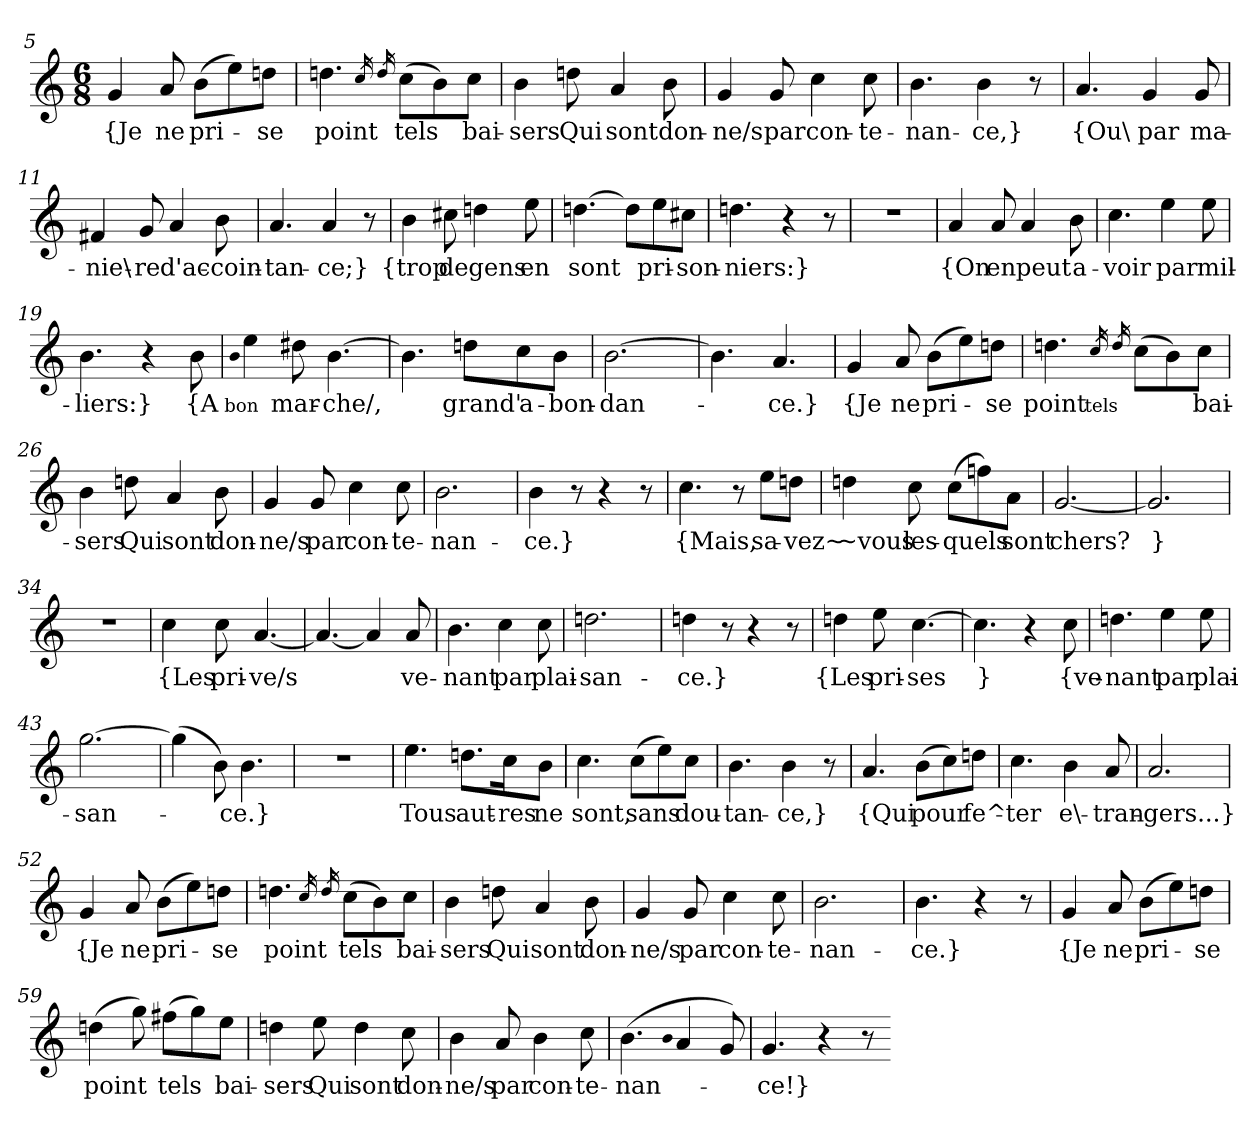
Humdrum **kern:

**kern	**text
*part1	*part1
*staff1	*staff1
*clefG2	*
*M6/8	*
=5	=5
4g	{Je
8a	ne
(8b\L	pri-
8ee\)	.
8ddn\J	-se
=6	=6
4.ddn	point
16qcc	.
16qdd	.
(8cc\L	tels
8b\)	.
8cc\J	bai-
=7	=7
4b	-sers
8ddn	Qui
4a	sont
8b	don-
=8	=8
4g	-ne/s
8g	par
4cc	con-
8cc	-te-
=9	=9
4.b	-nan-
4b	-ce,}
8r	.
=10	=10
4.a	{Ou\
4g	par
8g	ma-
=11	=11
4f#X	-nie\-
8g	-re
4a	d'ac-
8b	-coin-
=12	=12
4.a	-tan-
4a	-ce;}
8r	.
=13	=13
4b	{trop
8cc#X	de
4ddn	gens
8ee	en
=14	=14
[4.ddn	sont
8dd\L]	.
8ee\	pri-
8cc#X\J	-son-
=15	=15
4.ddn	-niers:}
4r	.
8r	.
=16	=16
2.r	.
=17	=17
4a	{On
8a	en
4a	peut
8b	a-
=18	=18
4.cc	-voir
4ee	par
8ee	mil-
=19	=19
4.b	-liers:}
4r	.
8b	{A
=20	=20
qb	bon
4ee	.
8dd#	mar-
[4.b	-che/,
=21	=21
4.b]	.
8ddn\L	grand'
8cc\	a-
8b\J	-bon-
=22	=22
[2.b	-dan-
=23	=23
4.b]	.
4.a	-ce.}
=24	=24
4g	{Je
8a	ne
(8b\L	pri-
8ee\)	.
8ddn\J	-se
=25	=25
4.ddn	point
16qcc	tels
16qdd	.
(8cc\L	.
8b\)	.
8cc\J	bai-
=26	=26
4b	-sers
8ddn	Qui
4a	sont
8b	don-
=27	=27
4g	-ne/s
8g	par
4cc	con-
8cc	-te-
=28	=28
2.b	-nan-
=29	=29
4b	-ce.}
8r	.
4r	.
8r	.
=30	=30
4.cc	{Mais,
8r	.
8ee\L	sa-
8ddn\J	-vez~
=31	=31
4ddn	~vous
8cc	les-
(8cc\L	-quels
8ffn\)	.
8a\J	sont
=32	=32
[2.g	chers?
=33	=33
2.g]	}
=34	=34
2.r	.
=35	=35
4cc	{Les
8cc	pri-
[4.a	-ve/s
=36	=36
4.a_	.
4a]	.
8a	ve-
=37	=37
4.b	-nant
4cc	par
8cc	plai-
=38	=38
2.ddn	-san-
=39	=39
4ddn	-ce.}
8r	.
4r	.
8r	.
=40	=40
4ddn	{Les
8ee	pri-
[4.cc	-ses
=41	=41
4.cc]	}
4r	.
8cc	{ve-
=42	=42
4.ddn	-nant
4ee	par
8ee	plai-
=43	=43
[2.gg	-san-
=44	=44
(4gg]	.
8b)	.
4.b	-ce.}
=45	=45
2.r	.
=46	=46
4.ee	Tous
8.ddn\L	aut-
16cc\K	-res
8b\J	ne
=47	=47
4.cc	sont,
(8cc\L	sans
8ee\)	.
8cc\J	dou-
=48	=48
4.b	-tan-
4b	-ce,}
8r	.
=49	=49
4.a	{Qui
(8b\L	pour
8cc\)	.
8ddn\J	fe^-
=50	=50
4.cc	-ter
4b	e\-
8a	-tran-
=51	=51
2.a	-gers...}
=52	=52
4g	{Je
8a	ne
(8b\L	pri-
8ee\)	.
8ddn\J	-se
=53	=53
4.ddn	point
16qcc	.
16qdd	.
(8cc\L	tels
8b\)	.
8cc\J	bai-
=54	=54
4b	-sers
8ddn	Qui
4a	sont
8b	don-
=55	=55
4g	-ne/s
8g	par
4cc	con-
8cc	-te-
=56	=56
2.b	-nan-
=57	=57
4.b	-ce.}
4r	.
8r	.
=58	=58
4g	{Je
8a	ne
(8b\L	pri-
8ee\)	.
8ddn\J	-se
=59	=59
(4ddn	point
8gg)	.
(8ff#X\L	tels
8gg\)	.
8ee\J	bai-
=60	=60
4ddn	-sers
8ee	Qui
4dd	sont
8cc	don-
=61	=61
4b	-ne/s
8a	par
4b	con-
8cc	-te-
=62	=62
(4.b	-nan-
qb	.
4a	.
8g)	.
=63	=63
4.g	-ce!}
4r	.
8r	.
=-	=-
*-	*-
